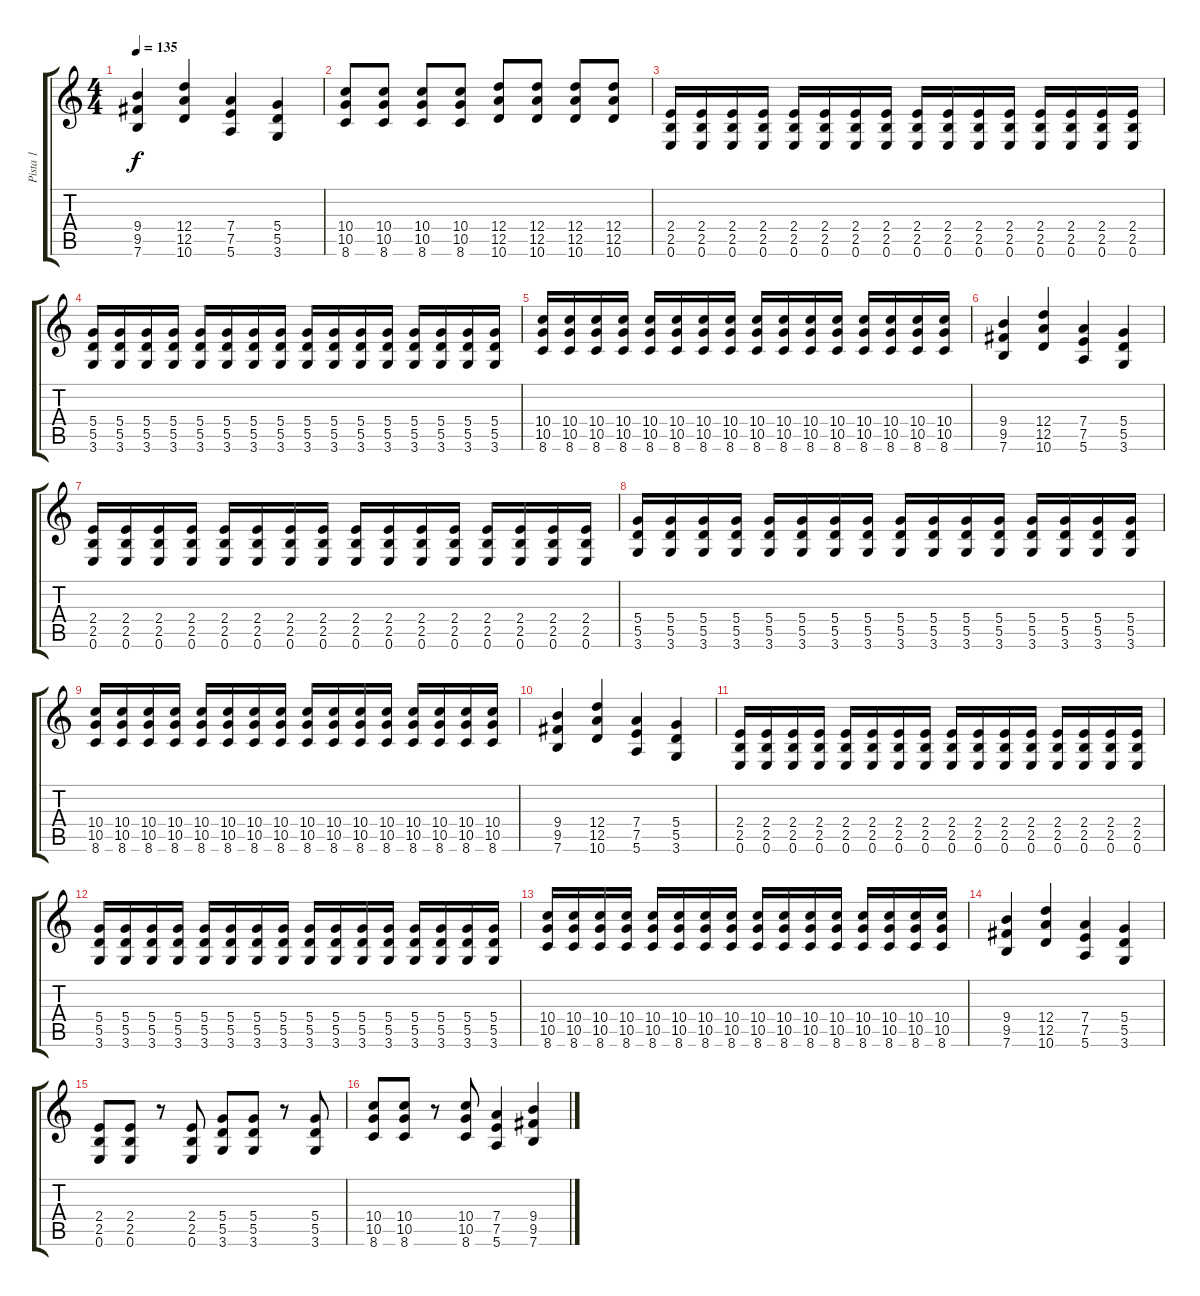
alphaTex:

\track ("Pista 1" "Pista 1") {instrument overdrivenguitar}
\staff {score tabs}
\tuning (E4 B3 G3 D3 A2 E2) {hide}
\ts (4 4)
\tempo 135
\clef g2
\ks c
(9.4 9.5 7.6).4{dy f} (12.4 12.5 10.6).4 (7.4 7.5 5.6).4 (5.4 5.5 3.6).4 |
(10.4 10.5 8.6).8 (10.4 10.5 8.6).8 (10.4 10.5 8.6).8 (10.4 10.5 8.6).8 (12.4 12.5 10.6).8 (12.4 12.5 10.6).8 (12.4 12.5 10.6).8 (12.4 12.5 10.6).8 |
(2.4 2.5 0.6).16 (2.4 2.5 0.6).16 (2.4 2.5 0.6).16 (2.4 2.5 0.6).16 (2.4 2.5 0.6).16 (2.4 2.5 0.6).16 (2.4 2.5 0.6).16 (2.4 2.5 0.6).16 (2.4 2.5 0.6).16 (2.4 2.5 0.6).16 (2.4 2.5 0.6).16 (2.4 2.5 0.6).16 (2.4 2.5 0.6).16 (2.4 2.5 0.6).16 (2.4 2.5 0.6).16 (2.4 2.5 0.6).16 |
(5.4 5.5 3.6).16 (5.4 5.5 3.6).16 (5.4 5.5 3.6).16 (5.4 5.5 3.6).16 (5.4 5.5 3.6).16 (5.4 5.5 3.6).16 (5.4 5.5 3.6).16 (5.4 5.5 3.6).16 (5.4 5.5 3.6).16 (5.4 5.5 3.6).16 (5.4 5.5 3.6).16 (5.4 5.5 3.6).16 (5.4 5.5 3.6).16 (5.4 5.5 3.6).16 (5.4 5.5 3.6).16 (5.4 5.5 3.6).16 |
(10.4 10.5 8.6).16 (10.4 10.5 8.6).16 (10.4 10.5 8.6).16 (10.4 10.5 8.6).16 (10.4 10.5 8.6).16 (10.4 10.5 8.6).16 (10.4 10.5 8.6).16 (10.4 10.5 8.6).16 (10.4 10.5 8.6).16 (10.4 10.5 8.6).16 (10.4 10.5 8.6).16 (10.4 10.5 8.6).16 (10.4 10.5 8.6).16 (10.4 10.5 8.6).16 (10.4 10.5 8.6).16 (10.4 10.5 8.6).16 |
(9.4 9.5 7.6).4 (12.4 12.5 10.6).4 (7.4 7.5 5.6).4 (5.4 5.5 3.6).4 |
(2.4 2.5 0.6).16 (2.4 2.5 0.6).16 (2.4 2.5 0.6).16 (2.4 2.5 0.6).16 (2.4 2.5 0.6).16 (2.4 2.5 0.6).16 (2.4 2.5 0.6).16 (2.4 2.5 0.6).16 (2.4 2.5 0.6).16 (2.4 2.5 0.6).16 (2.4 2.5 0.6).16 (2.4 2.5 0.6).16 (2.4 2.5 0.6).16 (2.4 2.5 0.6).16 (2.4 2.5 0.6).16 (2.4 2.5 0.6).16 |
(5.4 5.5 3.6).16 (5.4 5.5 3.6).16 (5.4 5.5 3.6).16 (5.4 5.5 3.6).16 (5.4 5.5 3.6).16 (5.4 5.5 3.6).16 (5.4 5.5 3.6).16 (5.4 5.5 3.6).16 (5.4 5.5 3.6).16 (5.4 5.5 3.6).16 (5.4 5.5 3.6).16 (5.4 5.5 3.6).16 (5.4 5.5 3.6).16 (5.4 5.5 3.6).16 (5.4 5.5 3.6).16 (5.4 5.5 3.6).16 |
(10.4 10.5 8.6).16 (10.4 10.5 8.6).16 (10.4 10.5 8.6).16 (10.4 10.5 8.6).16 (10.4 10.5 8.6).16 (10.4 10.5 8.6).16 (10.4 10.5 8.6).16 (10.4 10.5 8.6).16 (10.4 10.5 8.6).16 (10.4 10.5 8.6).16 (10.4 10.5 8.6).16 (10.4 10.5 8.6).16 (10.4 10.5 8.6).16 (10.4 10.5 8.6).16 (10.4 10.5 8.6).16 (10.4 10.5 8.6).16 |
(9.4 9.5 7.6).4 (12.4 12.5 10.6).4 (7.4 7.5 5.6).4 (5.4 5.5 3.6).4 |
(2.4 2.5 0.6).16 (2.4 2.5 0.6).16 (2.4 2.5 0.6).16 (2.4 2.5 0.6).16 (2.4 2.5 0.6).16 (2.4 2.5 0.6).16 (2.4 2.5 0.6).16 (2.4 2.5 0.6).16 (2.4 2.5 0.6).16 (2.4 2.5 0.6).16 (2.4 2.5 0.6).16 (2.4 2.5 0.6).16 (2.4 2.5 0.6).16 (2.4 2.5 0.6).16 (2.4 2.5 0.6).16 (2.4 2.5 0.6).16 |
(5.4 5.5 3.6).16 (5.4 5.5 3.6).16 (5.4 5.5 3.6).16 (5.4 5.5 3.6).16 (5.4 5.5 3.6).16 (5.4 5.5 3.6).16 (5.4 5.5 3.6).16 (5.4 5.5 3.6).16 (5.4 5.5 3.6).16 (5.4 5.5 3.6).16 (5.4 5.5 3.6).16 (5.4 5.5 3.6).16 (5.4 5.5 3.6).16 (5.4 5.5 3.6).16 (5.4 5.5 3.6).16 (5.4 5.5 3.6).16 |
(10.4 10.5 8.6).16 (10.4 10.5 8.6).16 (10.4 10.5 8.6).16 (10.4 10.5 8.6).16 (10.4 10.5 8.6).16 (10.4 10.5 8.6).16 (10.4 10.5 8.6).16 (10.4 10.5 8.6).16 (10.4 10.5 8.6).16 (10.4 10.5 8.6).16 (10.4 10.5 8.6).16 (10.4 10.5 8.6).16 (10.4 10.5 8.6).16 (10.4 10.5 8.6).16 (10.4 10.5 8.6).16 (10.4 10.5 8.6).16 |
(9.4 9.5 7.6).4 (12.4 12.5 10.6).4 (7.4 7.5 5.6).4 (5.4 5.5 3.6).4 |
(2.4 2.5 0.6).8 (2.4 2.5 0.6).8 r.8 (2.4 2.5 0.6).8 (5.4 5.5 3.6).8 (5.4 5.5 3.6).8 r.8 (5.4 5.5 3.6).8 |
(10.4 10.5 8.6).8 (10.4 10.5 8.6).8 r.8 (10.4 10.5 8.6).8 (7.4 7.5 5.6).4 (9.4 9.5 7.6).4
